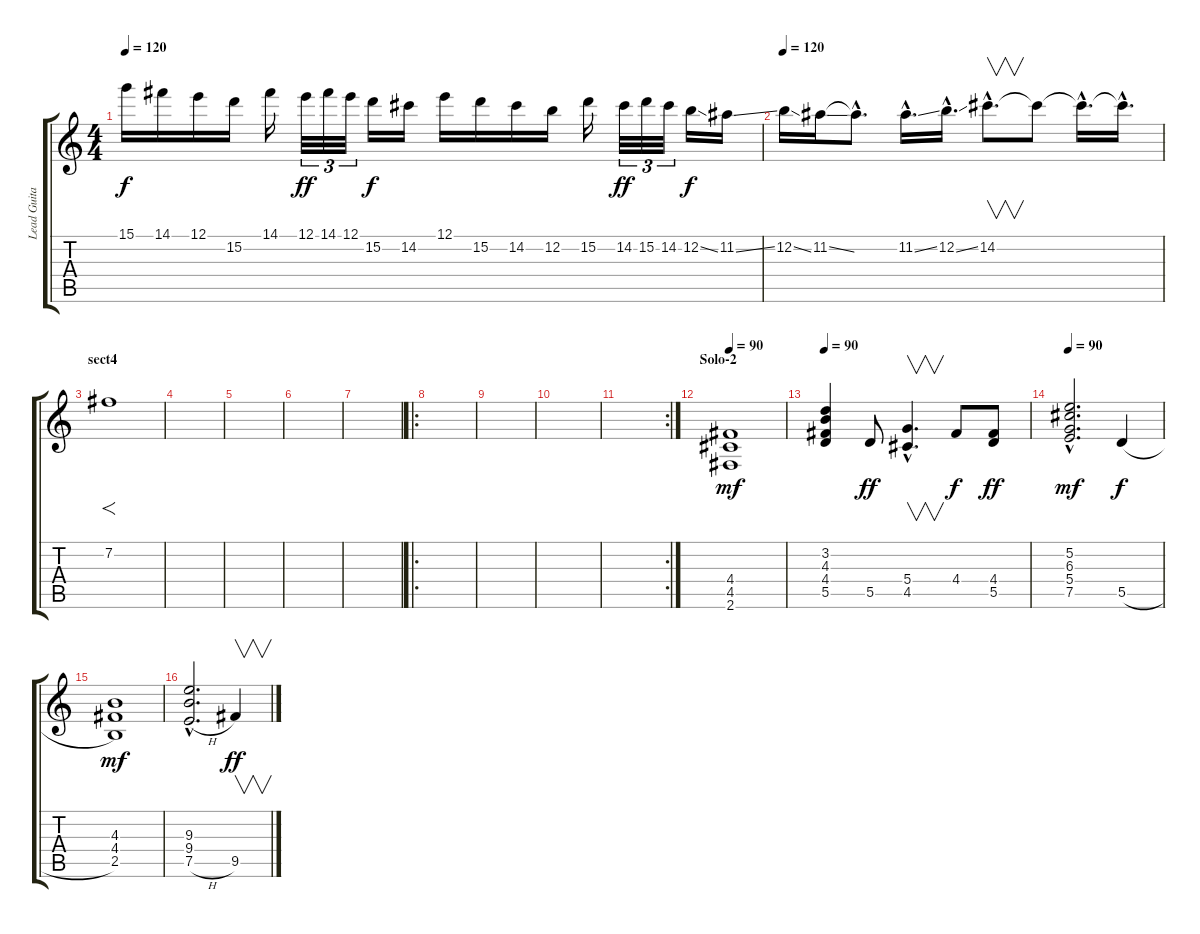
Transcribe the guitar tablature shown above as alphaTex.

\track ("Lead Guitar" "Lead Guita") {instrument overdrivenguitar}
\staff {score tabs}
\tuning (E4 B3 G3 D3 A2 E2) {hide}
\ts (4 4)
\tempo 120
\clef g2
\ks c
15.1.16{dy f volume 16} 14.1.16 12.1.16 15.2.16 14.1.16 12.1.32{tu (3 2) dy ff} 14.1.32{tu (3 2)} 12.1.32{tu (3 2)} 15.2.16{dy f} 14.2.16 12.1.16 15.2.16 14.2.16 12.2.16 15.2.16 14.2.32{tu (3 2) dy ff} 15.2.32{tu (3 2)} 14.2.32{tu (3 2)} 12.2{ss}.16{dy f} 11.2{ss}.16 |
\tempo 105
\tempo 120
12.2{ss}.16 11.2{ss}.16 11.2{hac t}.8{d} 11.2{ss hac}.16{d} 12.2{ss hac}.16{d} 14.2{hac}.8{v d} 14.2{t}.8 14.2{hac t}.16{d} 14.2{hac t}.16{d} |
\section ("" "sect4")
7.2{be (hold 0 0 60 0)}.1{f} |
|
|
|
|
\ro
|
|
|
\rc 2
|
\section ("" "Solo-2")
\tempo 90
(4.4 4.5 2.6).1{dy mf volume 12 instrument overdrivenguitar} |
\tempo 90
(3.2 4.3 4.4 5.5).4{volume 12 instrument overdrivenguitar} 5.5.8{dy ff} (5.4{hac} 4.5{hac}).4{v d} 4.4.8{dy f} (4.4 5.5).8{dy ff} |
\tempo 90
(5.2{hac} 6.3{hac} 5.4{hac} 7.5{hac}).2{d dy mf} 5.5{h}.4{dy f} |
(4.3 4.4 2.5).1{dy mf} |
(9.3{hac} 9.4{hac} 7.5{h hac}).2{d} 9.5.4{v dy ff}
